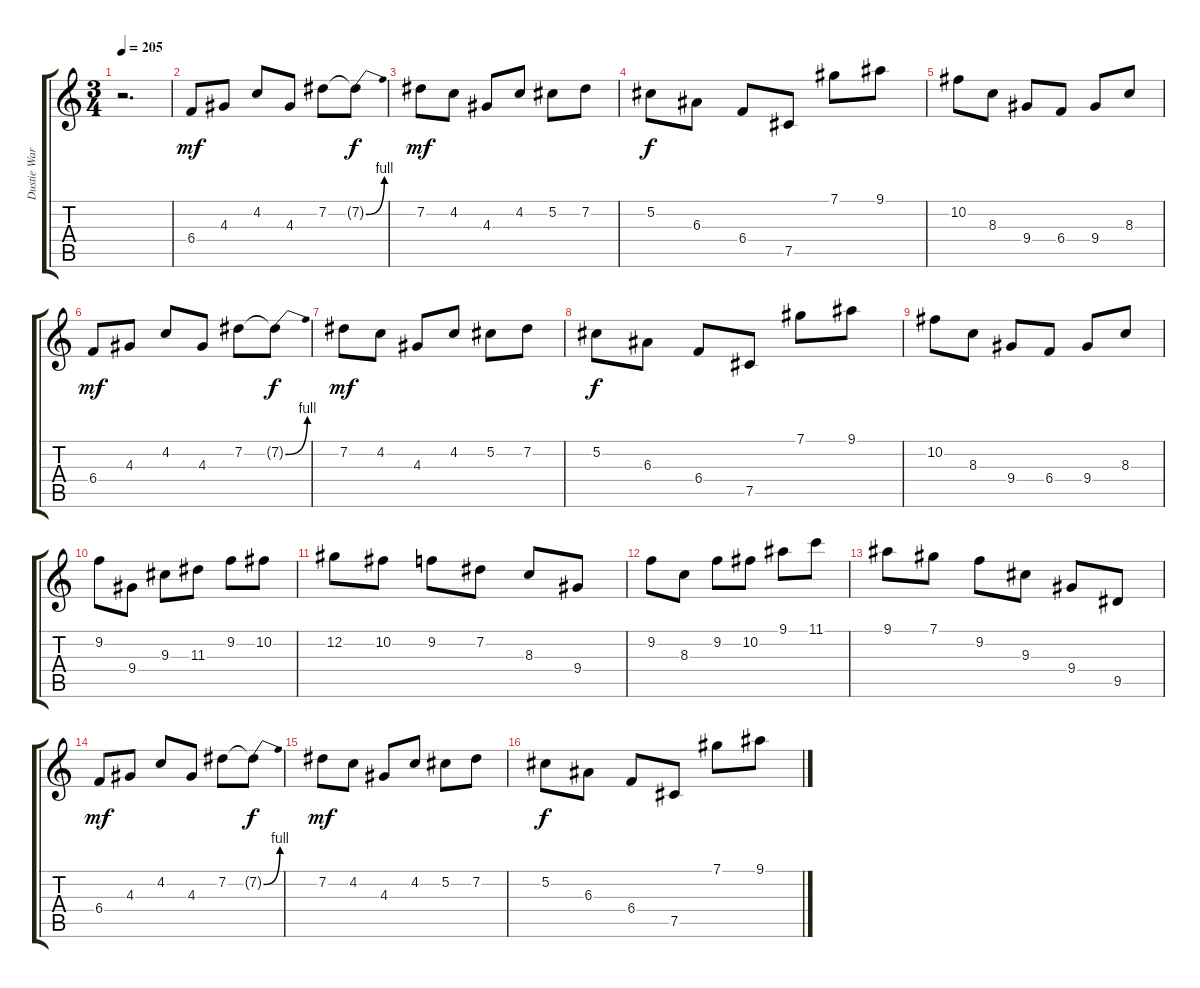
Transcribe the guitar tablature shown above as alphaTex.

\track ("Dustie Waring Lead Gtr." "Dustie War") {instrument distortionguitar}
\staff {score tabs}
\tuning (Db4 Ab3 E3 B2 Gb2 Db2) {hide}
\ts (3 4)
\tempo 205
\clef g2
\ks c
r.2{d dy f} |
6.4.8{dy mf volume 16} 4.3.8 4.2.8 4.3.8 7.2.8 7.2{be (bend 0 0 60 4) t}.8{dy f} |
7.2.8{dy mf} 4.2.8 4.3.8 4.2.8 5.2.8 7.2.8 |
5.2.8{dy f} 6.3.8 6.4.8 7.5.8 7.1.8 9.1.8 |
10.2.8 8.3.8 9.4.8 6.4.8 9.4.8 8.3.8 |
6.4.8{dy mf} 4.3.8 4.2.8 4.3.8 7.2.8 7.2{be (bend 0 0 60 4) t}.8{dy f} |
7.2.8{dy mf} 4.2.8 4.3.8 4.2.8 5.2.8 7.2.8 |
5.2.8{dy f} 6.3.8 6.4.8 7.5.8 7.1.8 9.1.8 |
10.2.8 8.3.8 9.4.8 6.4.8 9.4.8 8.3.8 |
9.2.8 9.4.8 9.3.8 11.3.8 9.2.8 10.2.8 |
12.2.8 10.2.8 9.2.8 7.2.8 8.3.8 9.4.8 |
9.2.8 8.3.8 9.2.8 10.2.8 9.1.8 11.1.8 |
9.1.8 7.1.8 9.2.8 9.3.8 9.4.8 9.5.8 |
6.4.8{dy mf} 4.3.8 4.2.8 4.3.8 7.2.8 7.2{be (bend 0 0 60 4) t}.8{dy f} |
7.2.8{dy mf} 4.2.8 4.3.8 4.2.8 5.2.8 7.2.8 |
5.2.8{dy f} 6.3.8 6.4.8 7.5.8 7.1.8 9.1.8
